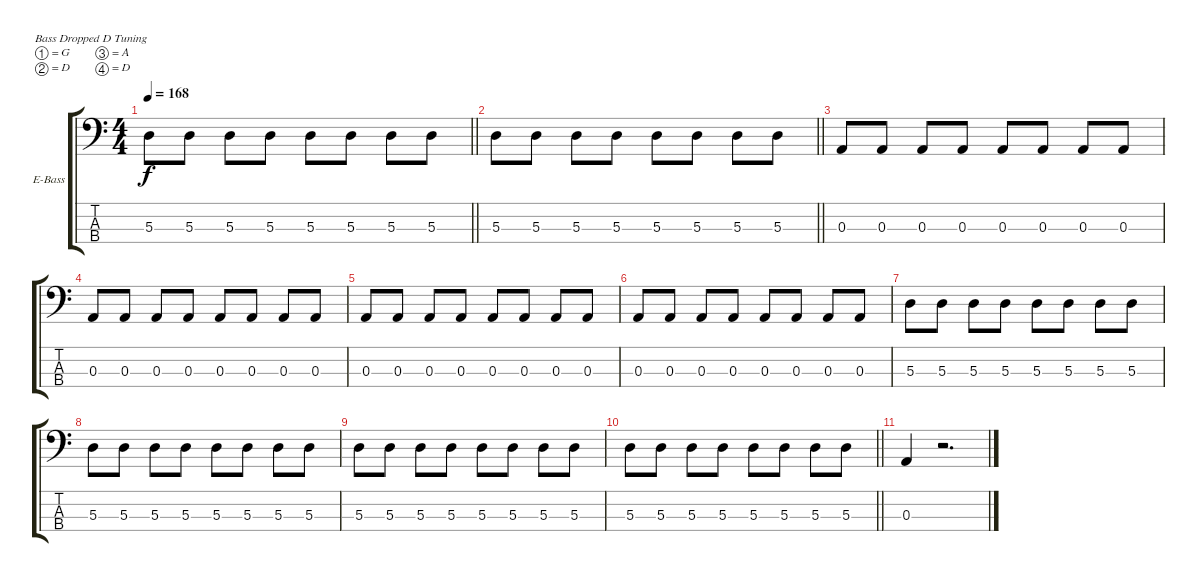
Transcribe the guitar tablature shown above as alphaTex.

\bracketExtendMode groupsimilarinstruments
\firstSystemTrackNameOrientation horizontal
\otherSystemsTrackNameOrientation horizontal
\track ("Bass" "E-Bass") {instrument electricbasspick}
\staff {score tabs}
\tuning (G2 D2 A1 D1)
\ts (4 4)
\tempo 168
\clef f4
\barLineRight lightlight
\ks c
5.3.8{dy f} 5.3.8 5.3.8 5.3.8 5.3.8 5.3.8 5.3.8 5.3.8 |
\barLineRight lightlight
5.3.8 5.3.8 5.3.8 5.3.8 5.3.8 5.3.8 5.3.8 5.3.8 |
\section ("" "")
0.3.8 0.3.8 0.3.8 0.3.8 0.3.8 0.3.8 0.3.8 0.3.8 |
0.3.8 0.3.8 0.3.8 0.3.8 0.3.8 0.3.8 0.3.8 0.3.8 |
0.3.8 0.3.8 0.3.8 0.3.8 0.3.8 0.3.8 0.3.8 0.3.8 |
0.3.8 0.3.8 0.3.8 0.3.8 0.3.8 0.3.8 0.3.8 0.3.8 |
5.3.8 5.3.8 5.3.8 5.3.8 5.3.8 5.3.8 5.3.8 5.3.8 |
5.3.8 5.3.8 5.3.8 5.3.8 5.3.8 5.3.8 5.3.8 5.3.8 |
5.3.8 5.3.8 5.3.8 5.3.8 5.3.8 5.3.8 5.3.8 5.3.8 |
\barLineRight lightlight
5.3.8 5.3.8 5.3.8 5.3.8 5.3.8 5.3.8 5.3.8 5.3.8 |
0.3.4 r.2{d}
